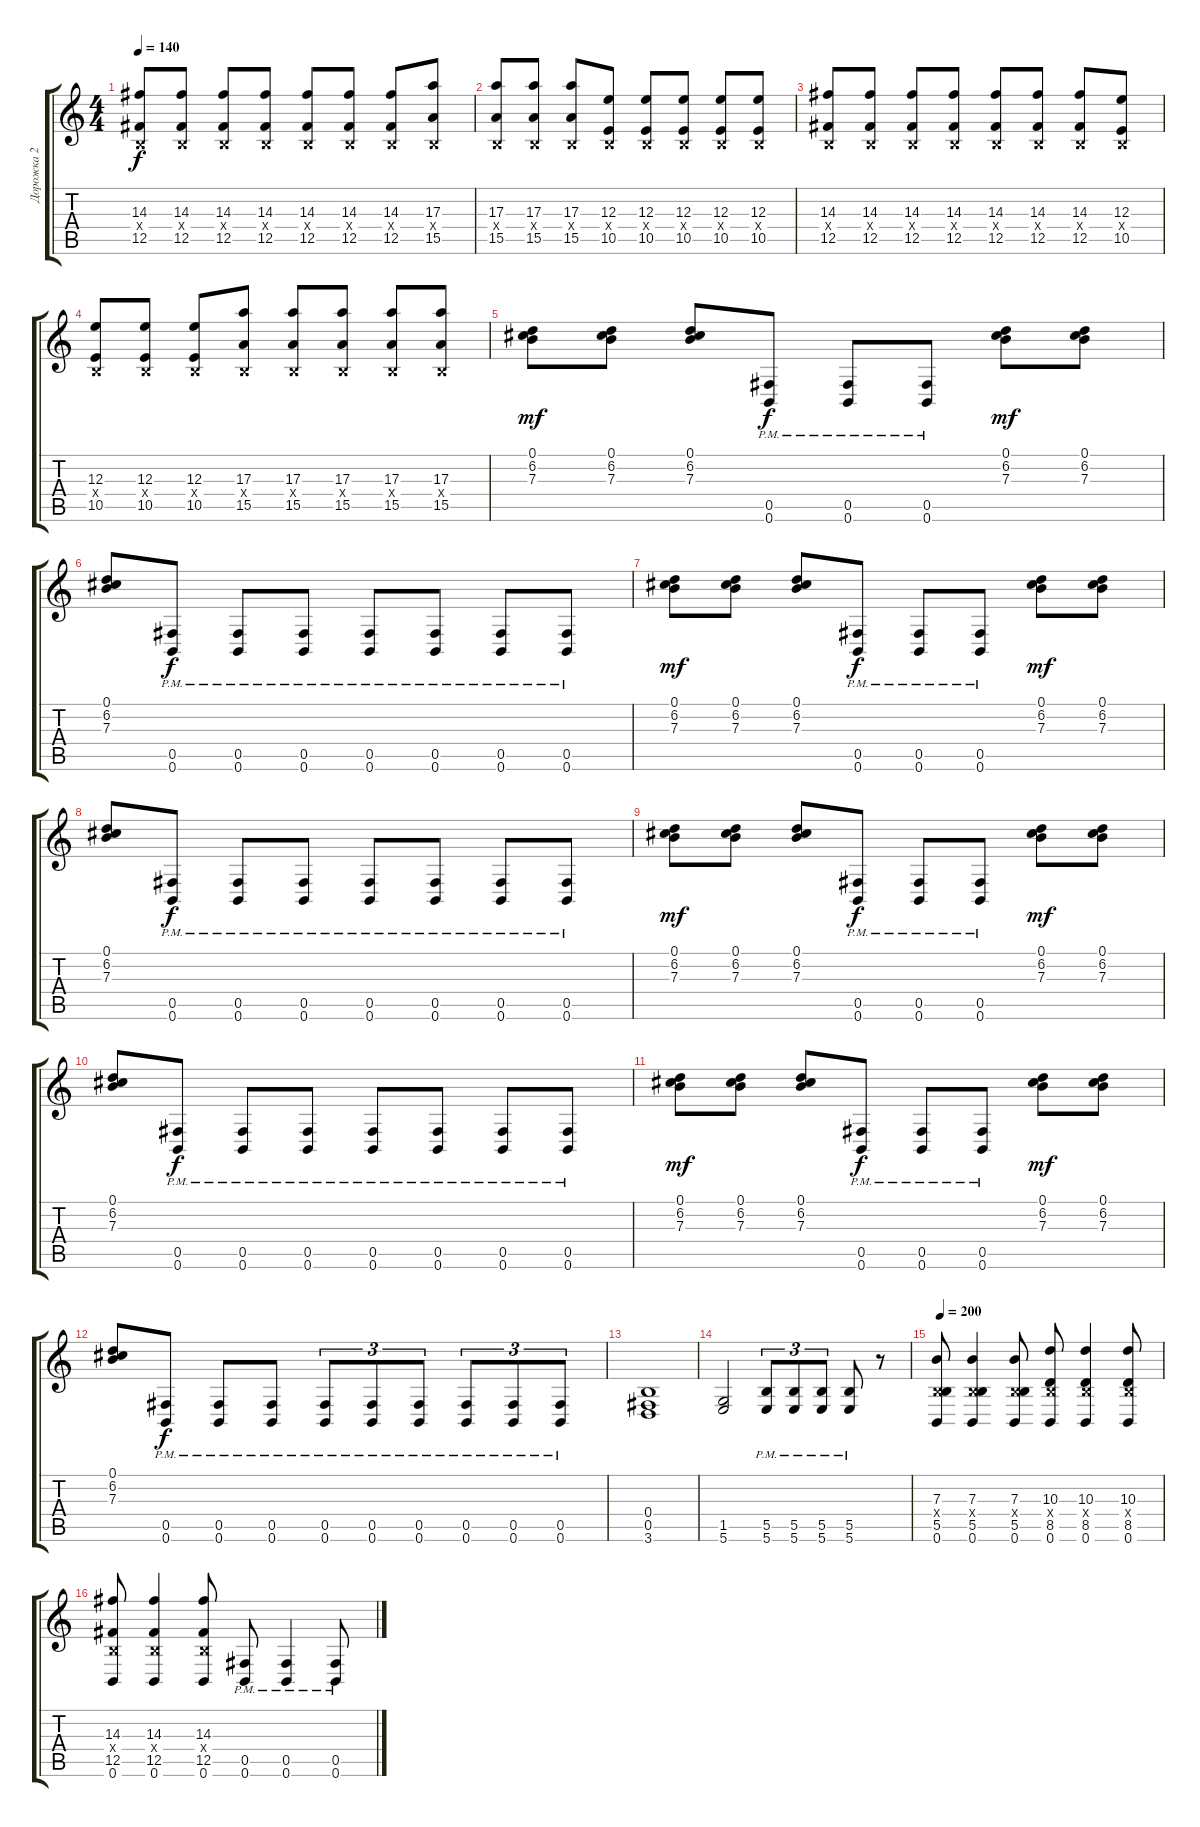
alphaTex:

\track ("Дорожка 2" "Дорожка 2") {instrument electricguitarjazz}
\staff {score tabs}
\tuning (Db4 Ab3 E3 B2 Gb2 B1) {hide}
\ts (4 4)
\tempo 140
\clef g2
\ks c
(14.3 0.4{x} 12.5).8{dy f} (14.3 0.4{x} 12.5).8 (14.3 0.4{x} 12.5).8 (14.3 0.4{x} 12.5).8 (14.3 0.4{x} 12.5).8 (14.3 0.4{x} 12.5).8 (14.3 0.4{x} 12.5).8 (17.3 0.4{x} 15.5).8 |
(17.3 0.4{x} 15.5).8 (17.3 0.4{x} 15.5).8 (17.3 0.4{x} 15.5).8 (12.3 0.4{x} 10.5).8 (12.3 0.4{x} 10.5).8 (12.3 0.4{x} 10.5).8 (12.3 0.4{x} 10.5).8 (12.3 0.4{x} 10.5).8 |
(14.3 0.4{x} 12.5).8 (14.3 0.4{x} 12.5).8 (14.3 0.4{x} 12.5).8 (14.3 0.4{x} 12.5).8 (14.3 0.4{x} 12.5).8 (14.3 0.4{x} 12.5).8 (14.3 0.4{x} 12.5).8 (12.3 0.4{x} 10.5).8 |
(12.3 0.4{x} 10.5).8 (12.3 0.4{x} 10.5).8 (12.3 0.4{x} 10.5).8 (17.3 0.4{x} 15.5).8 (17.3 0.4{x} 15.5).8 (17.3 0.4{x} 15.5).8 (17.3 0.4{x} 15.5).8 (17.3 0.4{x} 15.5).8 |
(0.1 6.2 7.3).8{dy mf} (0.1 6.2 7.3).8 (0.1 6.2 7.3).8 (0.5{pm} 0.6{pm}).8{dy f} (0.5{pm} 0.6{pm}).8 (0.5{pm} 0.6{pm}).8 (0.1 6.2 7.3).8{dy mf} (0.1 6.2 7.3).8 |
(0.1 6.2 7.3).8 (0.5{pm} 0.6{pm}).8{dy f} (0.5{pm} 0.6{pm}).8 (0.5{pm} 0.6{pm}).8 (0.5{pm} 0.6{pm}).8 (0.5{pm} 0.6{pm}).8 (0.5{pm} 0.6{pm}).8 (0.5{pm} 0.6{pm}).8 |
(0.1 6.2 7.3).8{dy mf} (0.1 6.2 7.3).8 (0.1 6.2 7.3).8 (0.5{pm} 0.6{pm}).8{dy f} (0.5{pm} 0.6{pm}).8 (0.5{pm} 0.6{pm}).8 (0.1 6.2 7.3).8{dy mf} (0.1 6.2 7.3).8 |
(0.1 6.2 7.3).8 (0.5{pm} 0.6{pm}).8{dy f} (0.5{pm} 0.6{pm}).8 (0.5{pm} 0.6{pm}).8 (0.5{pm} 0.6{pm}).8 (0.5{pm} 0.6{pm}).8 (0.5{pm} 0.6{pm}).8 (0.5{pm} 0.6{pm}).8 |
(0.1 6.2 7.3).8{dy mf} (0.1 6.2 7.3).8 (0.1 6.2 7.3).8 (0.5{pm} 0.6{pm}).8{dy f} (0.5{pm} 0.6{pm}).8 (0.5{pm} 0.6{pm}).8 (0.1 6.2 7.3).8{dy mf} (0.1 6.2 7.3).8 |
(0.1 6.2 7.3).8 (0.5{pm} 0.6{pm}).8{dy f} (0.5{pm} 0.6{pm}).8 (0.5{pm} 0.6{pm}).8 (0.5{pm} 0.6{pm}).8 (0.5{pm} 0.6{pm}).8 (0.5{pm} 0.6{pm}).8 (0.5{pm} 0.6{pm}).8 |
(0.1 6.2 7.3).8{dy mf} (0.1 6.2 7.3).8 (0.1 6.2 7.3).8 (0.5{pm} 0.6{pm}).8{dy f} (0.5{pm} 0.6{pm}).8 (0.5{pm} 0.6{pm}).8 (0.1 6.2 7.3).8{dy mf} (0.1 6.2 7.3).8 |
(0.1 6.2 7.3).8 (0.5{pm} 0.6{pm}).8{dy f} (0.5{pm} 0.6{pm}).8 (0.5{pm} 0.6{pm}).8 (0.5{pm} 0.6{pm}).8{tu (3 2)} (0.5{pm} 0.6{pm}).8{tu (3 2)} (0.5{pm} 0.6{pm}).8{tu (3 2)} (0.5{pm} 0.6{pm}).8{tu (3 2)} (0.5{pm} 0.6{pm}).8{tu (3 2)} (0.5{pm} 0.6{pm}).8{tu (3 2)} |
(0.4 0.5 3.6).1 |
(1.5 5.6).2 (5.5{pm} 5.6{pm}).8{tu (3 2)} (5.5{pm} 5.6{pm}).8{tu (3 2)} (5.5{pm} 5.6{pm}).8{tu (3 2)} (5.5{pm} 5.6{pm}).8 r.8 |
\tempo 200
(7.3 0.4{x} 5.5 0.6).8 (7.3 0.4{x} 5.5 0.6).4 (7.3 0.4{x} 5.5 0.6).8 (10.3 0.4{x} 8.5 0.6).8 (10.3 0.4{x} 8.5 0.6).4 (10.3 0.4{x} 8.5 0.6).8 |
(14.3 0.4{x} 12.5 0.6).8 (14.3 0.4{x} 12.5 0.6).4 (14.3 0.4{x} 12.5 0.6).8 (0.5{pm} 0.6{pm}).8 (0.5{pm} 0.6{pm}).4 (0.5{pm} 0.6{pm}).8
